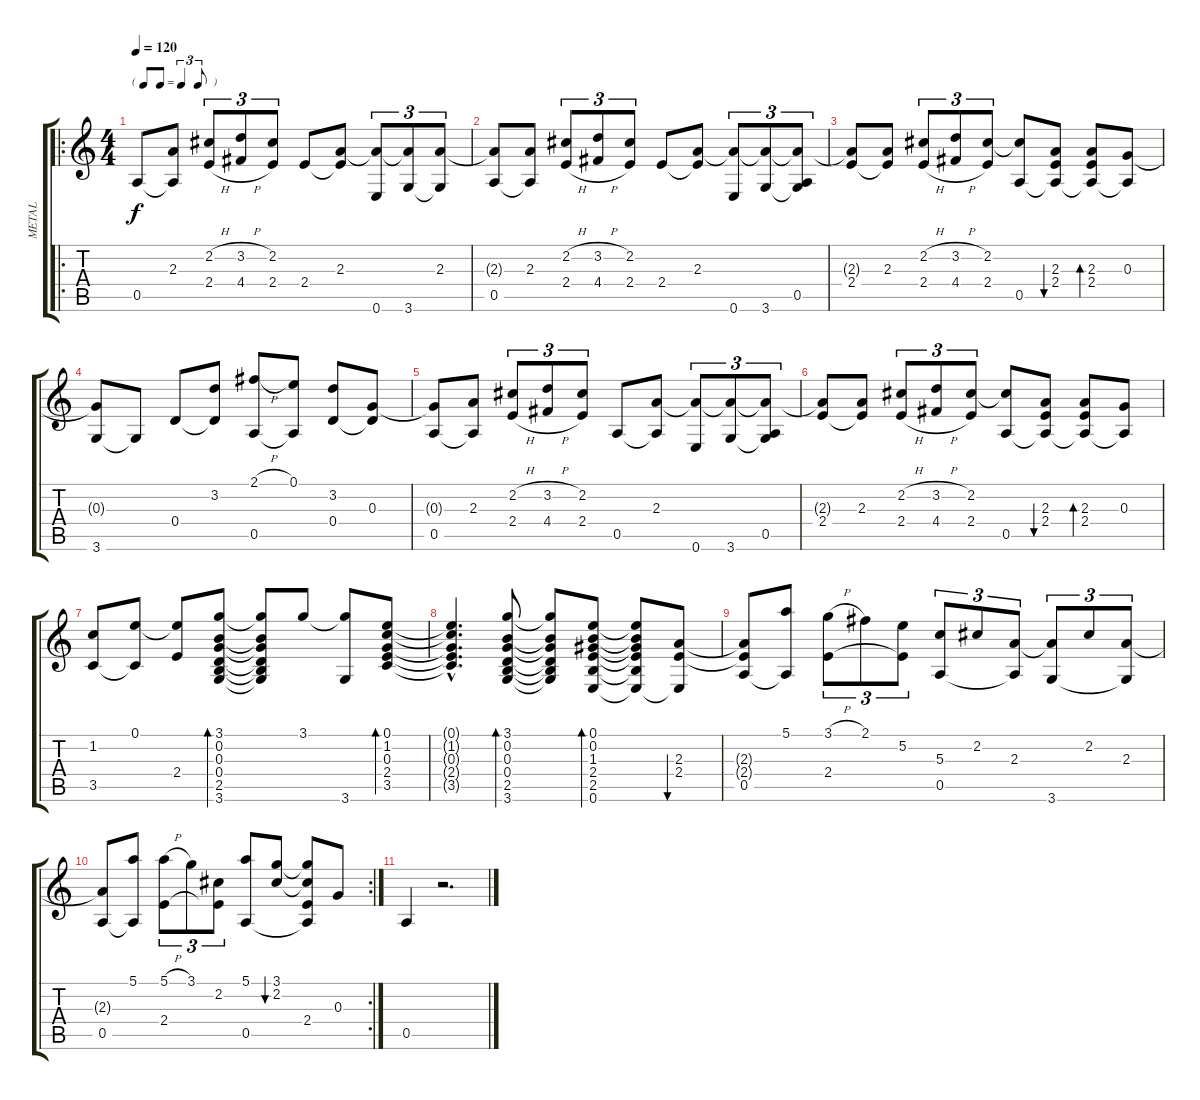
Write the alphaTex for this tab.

\track ("METAL" "METAL") {instrument acousticguitarsteel}
\staff {score tabs}
\tuning (E4 B3 G3 D3 A2 E2) {hide}
\ro
\ts (4 4)
\tf triplet8th
\tempo 120
\clef g2
\ks c
0.5.8{dy f instrument acousticguitarsteel} (2.3 0.5{t}).8 (2.2{h} 2.4{h}).8{tu (3 2)} (3.2{h} 4.4{h}).8{tu (3 2)} (2.2 2.4).8{tu (3 2)} 2.4.8 (2.3 2.4{t}).8 (2.3{t} 0.6).8{tu (3 2)} (2.3{t} 3.6).8{tu (3 2)} (2.3 3.6{t}).8{tu (3 2)} |
(2.3{t} 0.5).8 (2.3 0.5{t}).8 (2.2{h} 2.4{h}).8{tu (3 2)} (3.2{h} 4.4{h}).8{tu (3 2)} (2.2 2.4).8{tu (3 2)} 2.4.8 (2.3 2.4{t}).8 (2.3{t} 0.6).8{tu (3 2)} (2.3{t} 3.6).8{tu (3 2)} (2.3{t} 0.5 3.6{t}).8{tu (3 2)} |
(2.3{t} 2.4).8 (2.3 2.4{t}).8 (2.2{h} 2.4{h}).8{tu (3 2)} (3.2{h} 4.4{h}).8{tu (3 2)} (2.2 2.4).8{tu (3 2)} (2.2{t} 0.5).8 (2.3 2.4 0.5{t}).8{bu 60} (2.3 2.4 0.5{t}).8{bd 60} (0.3 0.5{t}).8 |
(0.3{t} 3.6).8 3.6{t}.8 0.4.8 (3.2 0.4{t}).8 (2.1{h} 0.5).8 (0.1 0.5{t}).8 (3.2 0.4).8 (0.3 0.4{t}).8 |
(0.3{t} 0.5).8 (2.3 0.5{t}).8 (2.2{h} 2.4{h}).8{tu (3 2)} (3.2{h} 4.4{h}).8{tu (3 2)} (2.2 2.4).8{tu (3 2)} 0.5.8 (2.3 0.5{t}).8 (2.3{t} 0.6).8{tu (3 2)} (2.3{t} 3.6).8{tu (3 2)} (2.3{t} 0.5 3.6{t}).8{tu (3 2)} |
(2.3{t} 2.4).8 (2.3 2.4{t}).8 (2.2{h} 2.4{h}).8{tu (3 2)} (3.2{h} 4.4{h}).8{tu (3 2)} (2.2 2.4).8{tu (3 2)} (2.2{t} 0.5).8 (2.3 2.4 0.5{t}).8{bu 60} (2.3 2.4 0.5{t}).8{bd 60} (0.3 0.5{t}).8 |
(1.2 3.5).8 (0.1 3.5{t}).8 (0.1{t} 2.4).8 (3.1 0.2 0.3 0.4 2.5 3.6).8{bd 60} (3.1{t} 0.2{t} 0.3{t} 0.4{t} 2.5{t} 3.6{t}).8 3.1.8 (3.1{t} 3.6).8 (0.1 1.2 0.3 2.4 3.5).8{bd 60} |
(0.1{hac t} 1.2{hac t} 0.3{hac t} 2.4{hac t} 3.5{hac t}).4{d} (3.1 0.2 0.3 0.4 2.5 3.6).8{bd 60} (3.1{t} 0.2{t} 0.3{t} 0.4{t} 2.5{t} 3.6{t}).8 (0.1 0.2 1.3 2.4 2.5 0.6).8{bd 60} (0.1{t} 0.2{t} 1.3{t} 2.4{t} 2.5{t} 0.6{t}).8 (2.3 2.4 0.6{t}).8{bu 60} |
(2.3{t} 2.4{t} 0.5).8 (5.1 0.5{t}).8 (3.1{h} 2.4).8{tu (3 2)} 2.1.8{tu (3 2)} (5.2 2.4{t}).8{tu (3 2)} (5.3 0.5).8{tu (3 2)} 2.2.8{tu (3 2)} (2.3 0.5{t}).8{tu (3 2)} (2.3{t} 3.6).8{tu (3 2)} 2.2.8{tu (3 2)} (2.3 3.6{t}).8{tu (3 2)} |
\rc 2
(2.3{t} 0.5).8 (5.1 0.5{t}).8 (5.1{h} 2.4).8{tu (3 2)} 3.1.8{tu (3 2)} (2.2 2.4{t}).8{tu (3 2)} (5.1 0.5).8 (3.1 2.2).8{bu 60} (3.1{t} 2.2{t} 2.4 0.5{t}).8 0.3.8 |
0.5.4 r.2{d}
